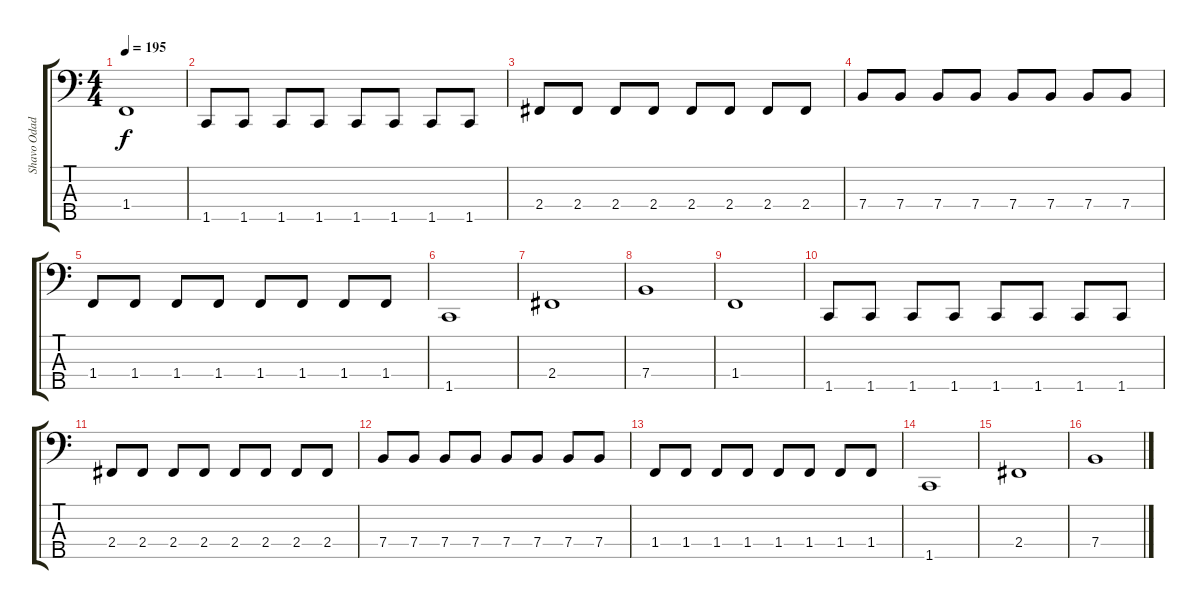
\track ("Shavo Odadjian" "Shavo Odad") {instrument electricbasspick}
\staff {score tabs}
\tuning (G2 D2 A1 E1 B0) {hide}
\ts (4 4)
\tempo 195
\clef f4
\ks c
1.4.1{dy f} |
1.5.8 1.5.8 1.5.8 1.5.8 1.5.8 1.5.8 1.5.8 1.5.8 |
2.4.8 2.4.8 2.4.8 2.4.8 2.4.8 2.4.8 2.4.8 2.4.8 |
7.4.8 7.4.8 7.4.8 7.4.8 7.4.8 7.4.8 7.4.8 7.4.8 |
1.4.8 1.4.8 1.4.8 1.4.8 1.4.8 1.4.8 1.4.8 1.4.8 |
1.5.1 |
2.4.1 |
7.4.1 |
1.4.1 |
1.5.8 1.5.8 1.5.8 1.5.8 1.5.8 1.5.8 1.5.8 1.5.8 |
2.4.8 2.4.8 2.4.8 2.4.8 2.4.8 2.4.8 2.4.8 2.4.8 |
7.4.8 7.4.8 7.4.8 7.4.8 7.4.8 7.4.8 7.4.8 7.4.8 |
1.4.8 1.4.8 1.4.8 1.4.8 1.4.8 1.4.8 1.4.8 1.4.8 |
1.5.1 |
2.4.1 |
7.4.1
